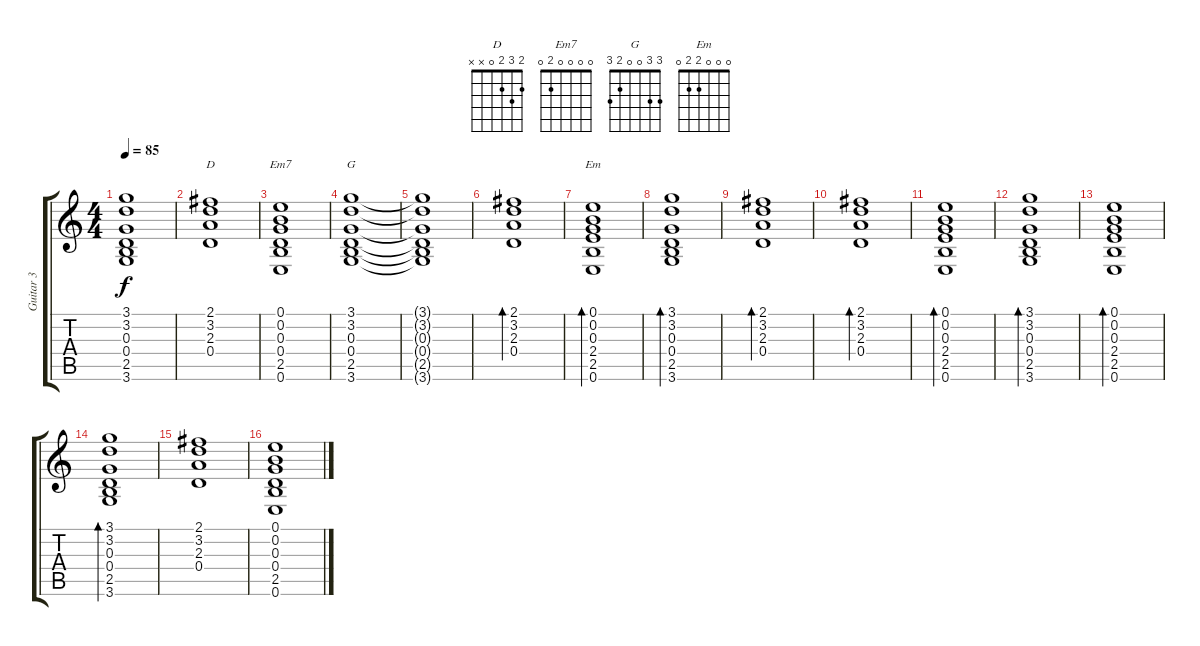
\track ("Guitar 3" "Guitar 3") {instrument distortionguitar}
\staff {score tabs}
\tuning (E4 B3 G3 D3 A2 E2) {hide}
\chord ("D" 2 3 2 0 x x)
\chord ("Em7" 0 0 0 0 2 0)
\chord ("G" 3 3 0 0 2 3)
\chord ("Em" 0 0 0 2 2 0)
\ts (4 4)
\tempo 85
\clef g2
\ks c
(3.1 3.2 0.3 0.4 2.5 3.6).1{dy f} |
(2.1 3.2 2.3 0.4).1{ch "D"} |
(0.1 0.2 0.3 0.4 2.5 0.6).1{ch "Em7"} |
(3.1 3.2 0.3 0.4 2.5 3.6).1{ch "G" volume 0} |
(3.1{t} 3.2{t} 0.3{t} 0.4{t} 2.5{t} 3.6{t}).1 |
(2.1 3.2 2.3 0.4).1{bd 120 volume 8} |
(0.1 0.2 0.3 2.4 2.5 0.6).1{bd 120 ch "Em"} |
(3.1 3.2 0.3 0.4 2.5 3.6).1{bd 120} |
(2.1 3.2 2.3 0.4).1{bd 120} |
(2.1 3.2 2.3 0.4).1{bd 120} |
(0.1 0.2 0.3 2.4 2.5 0.6).1{bd 120} |
(3.1 3.2 0.3 0.4 2.5 3.6).1{bd 120} |
(0.1 0.2 0.3 2.4 2.5 0.6).1{bd 120} |
(3.1 3.2 0.3 0.4 2.5 3.6).1{bd 120} |
(2.1 3.2 2.3 0.4).1 |
(0.1 0.2 0.3 0.4 2.5 0.6).1
